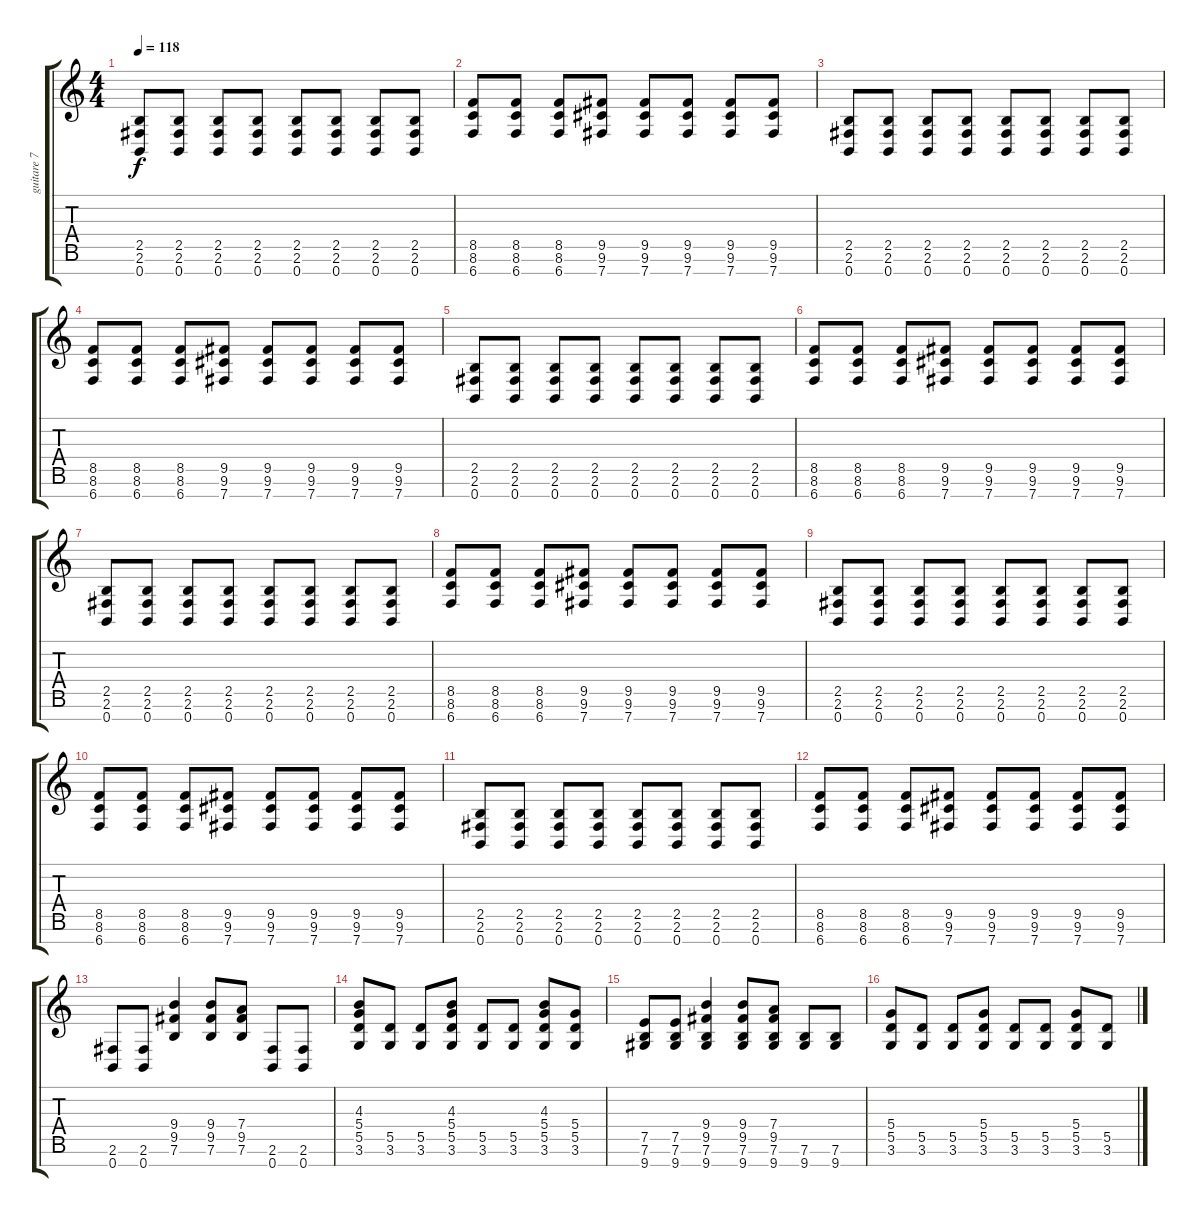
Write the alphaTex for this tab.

\track ("guitare 7 cordes" "guitare 7 ") {instrument distortionguitar}
\staff {score tabs}
\tuning (E4 B3 G3 D3 A2 E2 B1) {hide}
\ts (4 4)
\tempo 118
\clef g2
\ks c
(2.5 2.6 0.7).8{dy f} (2.5 2.6 0.7).8 (2.5 2.6 0.7).8 (2.5 2.6 0.7).8 (2.5 2.6 0.7).8 (2.5 2.6 0.7).8 (2.5 2.6 0.7).8 (2.5 2.6 0.7).8 |
(8.5 8.6 6.7).8 (8.5 8.6 6.7).8 (8.5 8.6 6.7).8 (9.5 9.6 7.7).8 (9.5 9.6 7.7).8 (9.5 9.6 7.7).8 (9.5 9.6 7.7).8 (9.5 9.6 7.7).8 |
(2.5 2.6 0.7).8 (2.5 2.6 0.7).8 (2.5 2.6 0.7).8 (2.5 2.6 0.7).8 (2.5 2.6 0.7).8 (2.5 2.6 0.7).8 (2.5 2.6 0.7).8 (2.5 2.6 0.7).8 |
(8.5 8.6 6.7).8 (8.5 8.6 6.7).8 (8.5 8.6 6.7).8 (9.5 9.6 7.7).8 (9.5 9.6 7.7).8 (9.5 9.6 7.7).8 (9.5 9.6 7.7).8 (9.5 9.6 7.7).8 |
(2.5 2.6 0.7).8 (2.5 2.6 0.7).8 (2.5 2.6 0.7).8 (2.5 2.6 0.7).8 (2.5 2.6 0.7).8 (2.5 2.6 0.7).8 (2.5 2.6 0.7).8 (2.5 2.6 0.7).8 |
(8.5 8.6 6.7).8 (8.5 8.6 6.7).8 (8.5 8.6 6.7).8 (9.5 9.6 7.7).8 (9.5 9.6 7.7).8 (9.5 9.6 7.7).8 (9.5 9.6 7.7).8 (9.5 9.6 7.7).8 |
(2.5 2.6 0.7).8 (2.5 2.6 0.7).8 (2.5 2.6 0.7).8 (2.5 2.6 0.7).8 (2.5 2.6 0.7).8 (2.5 2.6 0.7).8 (2.5 2.6 0.7).8 (2.5 2.6 0.7).8 |
(8.5 8.6 6.7).8 (8.5 8.6 6.7).8 (8.5 8.6 6.7).8 (9.5 9.6 7.7).8 (9.5 9.6 7.7).8 (9.5 9.6 7.7).8 (9.5 9.6 7.7).8 (9.5 9.6 7.7).8 |
(2.5 2.6 0.7).8 (2.5 2.6 0.7).8 (2.5 2.6 0.7).8 (2.5 2.6 0.7).8 (2.5 2.6 0.7).8 (2.5 2.6 0.7).8 (2.5 2.6 0.7).8 (2.5 2.6 0.7).8 |
(8.5 8.6 6.7).8 (8.5 8.6 6.7).8 (8.5 8.6 6.7).8 (9.5 9.6 7.7).8 (9.5 9.6 7.7).8 (9.5 9.6 7.7).8 (9.5 9.6 7.7).8 (9.5 9.6 7.7).8 |
(2.5 2.6 0.7).8 (2.5 2.6 0.7).8 (2.5 2.6 0.7).8 (2.5 2.6 0.7).8 (2.5 2.6 0.7).8 (2.5 2.6 0.7).8 (2.5 2.6 0.7).8 (2.5 2.6 0.7).8 |
(8.5 8.6 6.7).8 (8.5 8.6 6.7).8 (8.5 8.6 6.7).8 (9.5 9.6 7.7).8 (9.5 9.6 7.7).8 (9.5 9.6 7.7).8 (9.5 9.6 7.7).8 (9.5 9.6 7.7).8 |
(2.6 0.7).8 (2.6 0.7).8 (9.4 9.5 7.6).4 (9.4 9.5 7.6).8 (7.4 9.5 7.6).8 (2.6 0.7).8 (2.6 0.7).8 |
(4.3 5.4 5.5 3.6).8 (5.5 3.6).8 (5.5 3.6).8 (4.3 5.4 5.5 3.6).8 (5.5 3.6).8 (5.5 3.6).8 (4.3 5.4 5.5 3.6).8 (5.4 5.5 3.6).8 |
(7.5 7.6 9.7).8 (7.5 7.6 9.7).8 (9.4 9.5 7.6 9.7).4 (9.4 9.5 7.6 9.7).8 (7.4 9.5 7.6 9.7).8 (7.6 9.7).8 (7.6 9.7).8 |
(5.4 5.5 3.6).8 (5.5 3.6).8 (5.5 3.6).8 (5.4 5.5 3.6).8 (5.5 3.6).8 (5.5 3.6).8 (5.4 5.5 3.6).8 (5.5 3.6).8
